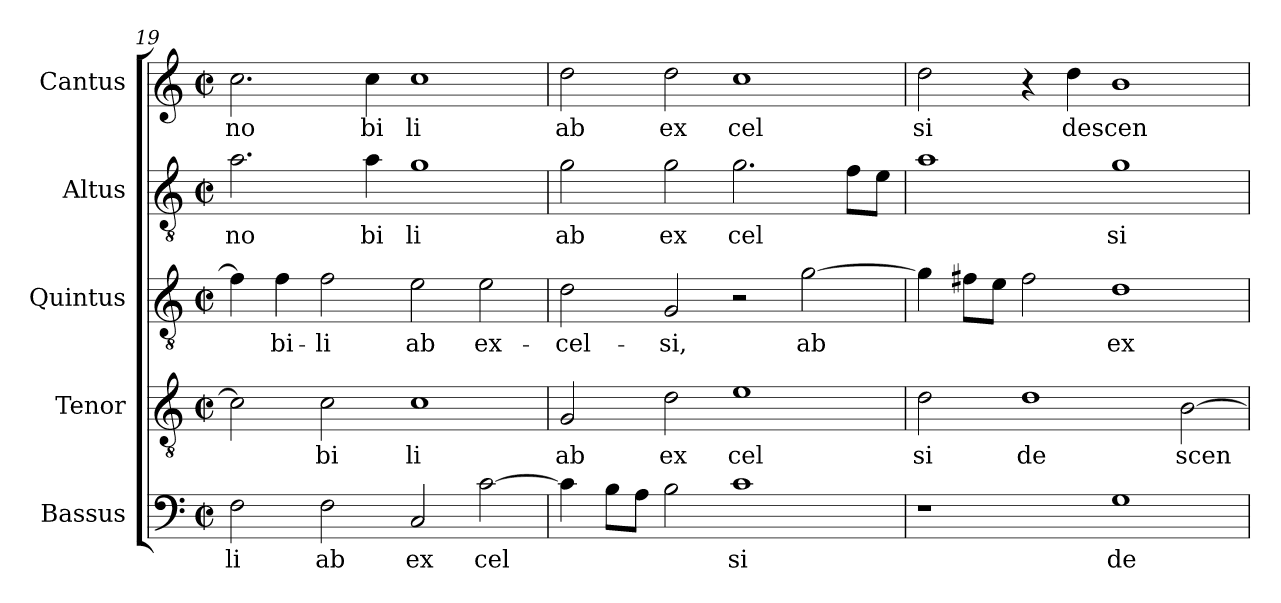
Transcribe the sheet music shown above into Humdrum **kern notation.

**kern	**text	**kern	**text	**kern	**text	**kern	**text	**kern	**text
*part5	*part5	*part4	*part4	*part3	*part3	*part2	*part2	*part1	*part1
*staff5	*staff5	*staff4	*staff4	*staff3	*staff3	*staff2	*staff2	*staff1	*staff1
*I"Bassus	*	*I"Tenor	*	*I"Quintus	*	*I"Altus	*	*I"Cantus	*
*clefF4	*	*clefGv2	*	*clefGv2	*	*clefGv2	*	*clefG2	*
*M2/2	*	*M2/2	*	*M2/2	*	*M2/2	*	*M2/2	*
*met(c|)	*	*met(c|)	*	*met(c|)	*	*met(c|)	*	*met(c|)	*
=19	=19	=19	=19	=19	=19	=19	=19	=19	=19
!	!LO:LY:b:cj	!	!	!	!	!	!LO:LY:b:cj	!	!LO:LY:b:cj
2F\	li	2c\]	.	4f\]	.	2.a\	no	2.cc\	no
!	!	!	!	!	!LO:LY:b:cj	!	!	!	!
.	.	.	.	4f\	-bi-	.	.	.	.
!	!LO:LY:b:cj	!	!LO:LY:b:cj	!	!LO:LY:b:cj	!	!	!	!
2F\	ab	2c\	bi	2f\	-li	.	.	.	.
!	!	!	!	!	!	!	!LO:LY:b:cj	!	!LO:LY:b:cj
.	.	.	.	.	.	4a\	bi	4cc\	bi
!	!LO:LY:b:cj	!	!LO:LY:b:cj	!	!LO:LY:b:cj	!	!LO:LY:b:cj	!	!LO:LY:b:cj
2C/	ex	1c	li	2e\	ab	1g	li	1cc	li
!	!LO:LY:b	!	!	!	!LO:LY:b:cj	!	!	!	!
[>2c\	cel	.	.	2e\	ex-	.	.	.	.
=20	=20	=20	=20	=20	=20	=20	=20	=20	=20
!	!	!	!LO:LY:b:cj	!	!LO:LY:b:cj	!	!LO:LY:b:cj	!	!LO:LY:b:cj
4c\]	.	2G/	ab	2d\	-cel-	2g\	ab	2dd\	ab
8B\L	.	.	.	.	.	.	.	.	.
8A\J	.	.	.	.	.	.	.	.	.
!	!	!	!LO:LY:b:cj	!	!LO:LY:b:cj	!	!LO:LY:b:cj	!	!LO:LY:b:cj
2B\	.	2d\	ex	2G/	-si,	2g\	ex	2dd\	ex
!	!LO:LY:b:cj	!	!LO:LY:b:cj	!	!	!	!LO:LY:b	!	!LO:LY:b:cj
1c	si	1e	cel	2r	.	2.g\	cel	1cc	cel
!	!	!	!	!	!LO:LY:b:cj	!	!	!	!
.	.	.	.	[>2g\	ab	.	.	.	.
.	.	.	.	.	.	8f\L	.	.	.
.	.	.	.	.	.	8e\J	.	.	.
=21	=21	=21	=21	=21	=21	=21	=21	=21	=21
!	!	!	!LO:LY:b:cj	!	!	!	!	!	!LO:LY:b:cj
1r	.	2d\	si	4g\]	.	1a	.	2dd\	si
.	.	.	.	8f#\L	.	.	.	.	.
.	.	.	.	8e\J	.	.	.	.	.
!	!	!	!LO:LY:b:cj	!	!	!	!	!	!
.	.	1d	de	2f#\	.	.	.	4r	.
!	!	!	!	!	!	!	!	!	!LO:LY:b
.	.	.	.	.	.	.	.	4dd\	descen
!	!LO:LY:b:cj	!	!	!	!LO:LY:b:cj	!	!LO:LY:b:cj	!	!
1G	de	.	.	1d	ex-	1g	si	1b	.
!	!	!	!LO:LY:b	!	!	!	!	!	!
.	.	[>2B\	scen	.	.	.	.	.	.
=	=	=	=	=	=	=	=	=	=
*-	*-	*-	*-	*-	*-	*-	*-	*-	*-
